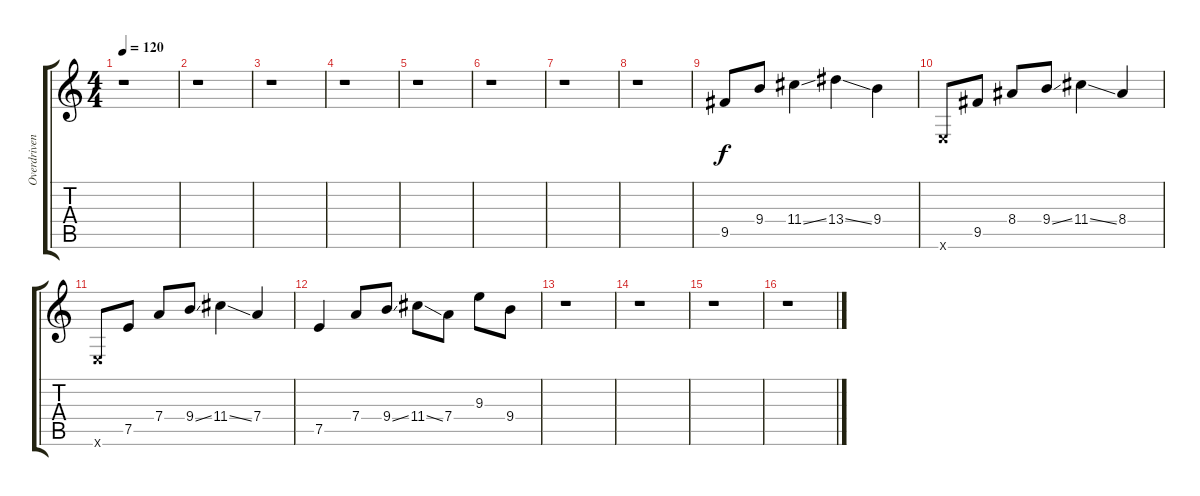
\track ("Overdriven Guitar" "Overdriven") {instrument overdrivenguitar}
\staff {score tabs}
\tuning (E4 B3 G3 D3 A2 E2) {hide}
\ts (4 4)
\tempo 120
\clef g2
\ks c
r.1{dy f instrument overdrivenguitar} |
r.1 |
r.1 |
r.1 |
r.1 |
r.1 |
r.1 |
r.1 |
9.5.8 9.4.8 11.4{ss}.4 13.4{ss}.4 9.4.4 |
0.6{x}.8 9.5.8 8.4.8 9.4{ss}.8 11.4{ss}.4 8.4.4 |
0.6{x}.8 7.5.8 7.4.8 9.4{ss}.8 11.4{ss}.4 7.4.4 |
7.5.4 7.4.8 9.4{ss}.8 11.4{ss}.8 7.4.8 9.3.8 9.4.8 |
r.1 |
r.1 |
r.1 |
r.1
